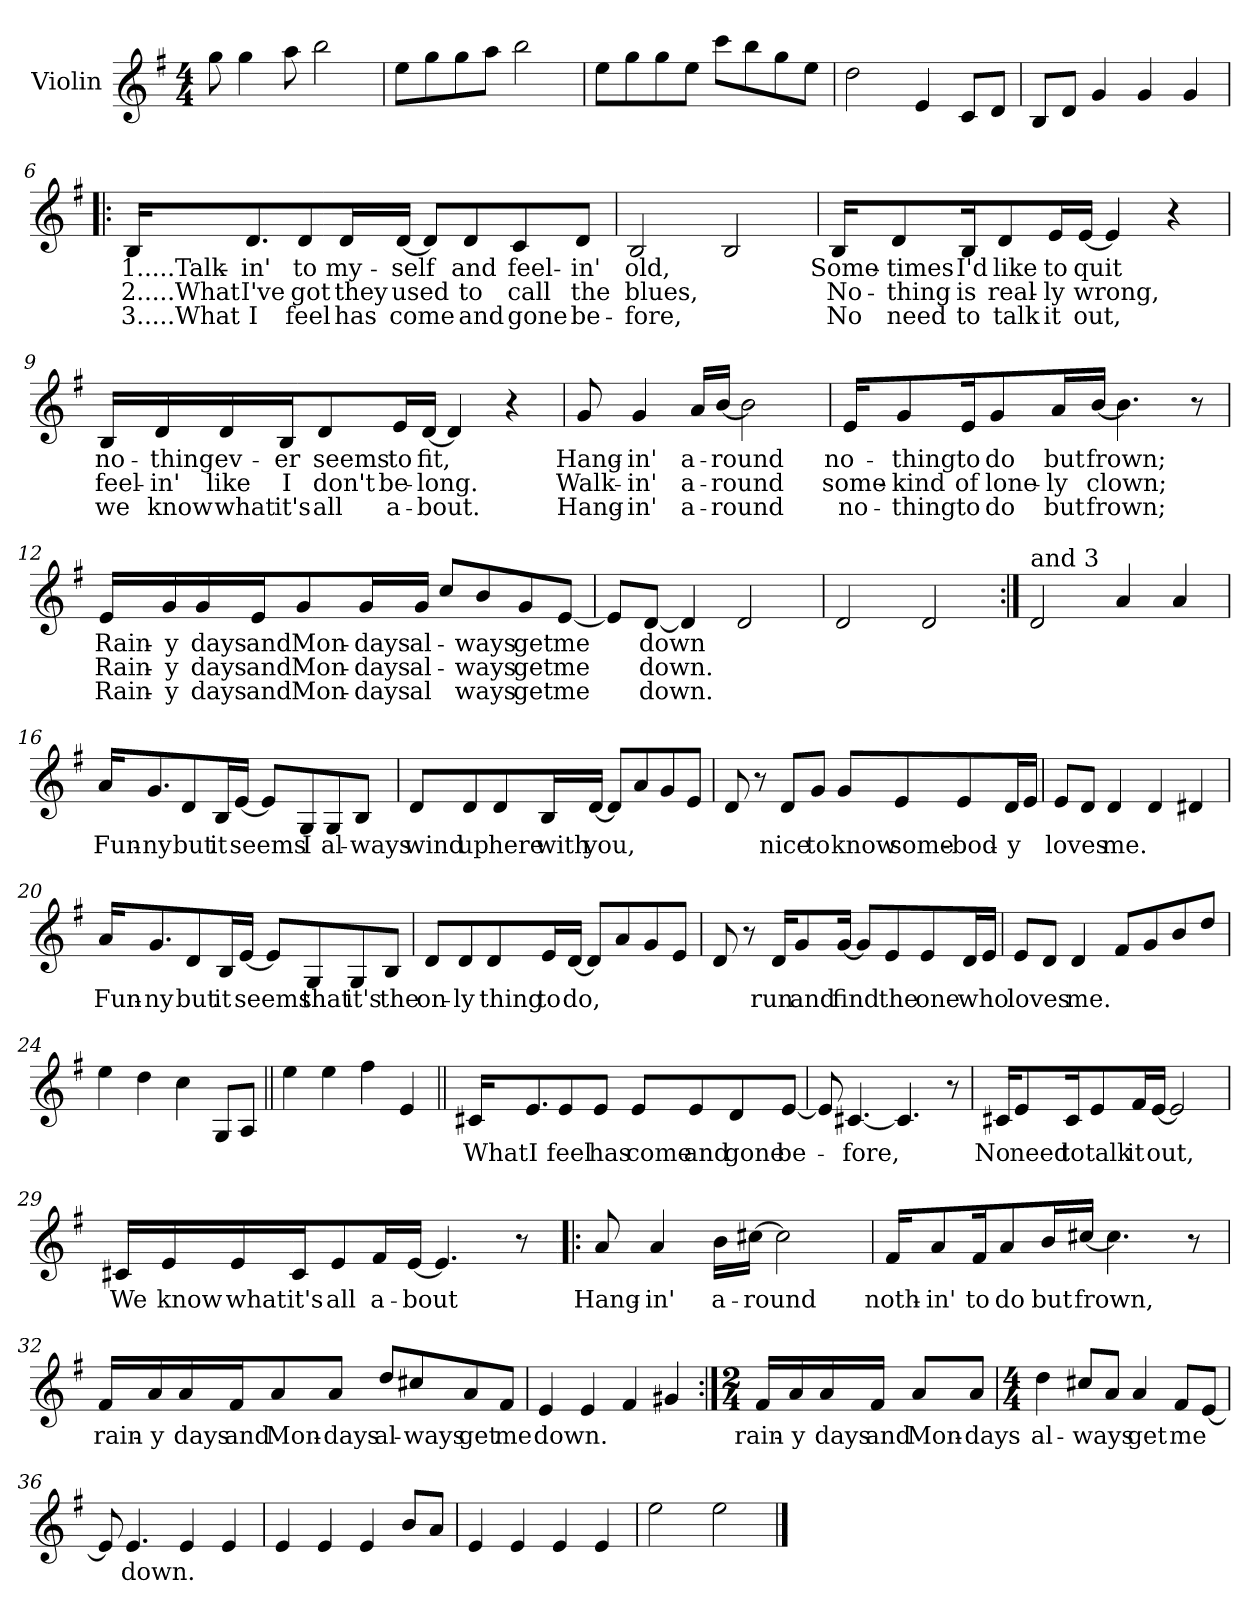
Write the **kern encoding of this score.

**kern	**text	**text	**text
*part1	*part1	*part1	*part1
*staff1	*staff1	*staff1	*staff1
*I"Violin	*	*	*
*I'Vln	*	*	*
*clefG2	*	*	*
*k[f#]	*	*	*
*G:	*	*	*
*M4/4	*	*	*
=1	=1	=1	=1
8gg\	.	.	.
4gg\	.	.	.
8aa\	.	.	.
2bb\	.	.	.
=2	=2	=2	=2
8ee\L	.	.	.
8gg\	.	.	.
8gg\	.	.	.
8aa\J	.	.	.
2bb\	.	.	.
=3	=3	=3	=3
8ee\L	.	.	.
8gg\	.	.	.
8gg\	.	.	.
8ee\J	.	.	.
8ccc\L	.	.	.
8bb\	.	.	.
8gg\	.	.	.
8ee\J	.	.	.
=4	=4	=4	=4
2dd\	.	.	.
4e/	.	.	.
8c/L	.	.	.
8d/J	.	.	.
!!LO:LB:g=z
=5	=5	=5	=5
8B/L	.	.	.
8d/J	.	.	.
4g/	.	.	.
4g/	.	.	.
4g/	.	.	.
=6!|:	=6!|:	=6!|:	=6!|:
16B/KL	1.....Talk-	2.....What	3.....What
8.d/	-in'	I've	I
8d/	to	got	feel
16d/L	my-	they	has
[16d/JJ	-self	used	come
8d/L]	.	.	.
8d/	and	to	and
8c/	feel-	call	gone
8d/J	-in'	the	be-
=7	=7	=7	=7
2B/	old,	blues,	-fore,
2B/	.	.	.
=8	=8	=8	=8
16B/KL	Some-	No-	No
8d/	-times	-thing	need
16B/K	I'd	is	to
8d/	like	real-	talk
16e/L	to	-ly	it
[16e/JJ	quit	wrong,	out,
4e/]	.	.	.
4r	.	.	.
!!LO:LB:g=z
=9	=9	=9	=9
16B/LL	no-	feel-	we
16d/	-thing	-in'	know
16d/	ev-	like	what
16B/J	-er	I	it's
8d/	seems	don't	all
16e/L	to	be-	a-
[16d/JJ	fit,	-long.	-bout.
4d/]	.	.	.
4r	.	.	.
=10	=10	=10	=10
8g/	Hang-	Walk-	Hang-
4g/	-in'	-in'	-in'
16a/LL	a-	a-	a-
[16b/JJ	-round	-round	-round
2b\]	.	.	.
=11	=11	=11	=11
16e/KL	no-	some-	no-
8g/	-thing	-kind	-thing
16e/K	to	of	to
8g/	do	lone-	do
16a/L	but	-ly	but
[16b/JJ	frown;	clown;	frown;
4.b\]	.	.	.
8r	.	.	.
!!LO:LB:g=z
=12	=12	=12	=12
16e/LL	Rain-	Rain-	Rain-
16g/	-y	-y	-y
16g/	days	days	days
16e/J	and	and	and
8g/	Mon-	Mon-	Mon-
16g/L	-days	-days	-days
16g/JJ	al-	al-	al
8cc/L	.	.	.
8b/	-ways	-ways	ways
8g/	get	get	get
[8e/J	me	me	me
=13	=13	=13	=13
8e/L]	.	.	.
[8d/J	down	down.	down.
4d/]	.	.	.
2d/	.	.	.
=14	=14	=14	=14
2d/	.	.	.
2d/	.	.	.
=15:|!	=15:|!	=15:|!	=15:|!
!LO:TX:a:t=and 3	!	!	!
2d/	.	.	.
4a/	.	.	.
4a/	.	.	.
!!LO:LB:g=z
=16	=16	=16	=16
16a/KL	Fun-	.	.
8.g/	-ny	.	.
8d/	but	.	.
16B/L	it	.	.
[16e/JJ	seems	.	.
8e/L]	.	.	.
8G/	I	.	.
8G/	al-	.	.
8B/J	-ways	.	.
=17	=17	=17	=17
8d/L	wind	.	.
8d/	up	.	.
8d/	here	.	.
16B/L	with	.	.
[16d/JJ	you,	.	.
8d/L]	.	.	.
8a/	.	.	.
8g/	.	.	.
8e/J	.	.	.
=18	=18	=18	=18
8d/	.	.	.
8r	.	.	.
8d/L	nice	.	.
8g/J	to	.	.
8g/L	know	.	.
8e/	some-	.	.
8e/	-bod-	.	.
16d/L	-y	.	.
16e/JJ	.	.	.
!!LO:LB:g=z
=19	=19	=19	=19
8e/L	loves	.	.
8d/J	.	.	.
4d/	me.	.	.
4d/	.	.	.
4d#X/	.	.	.
=20	=20	=20	=20
16a/KL	Fun-	.	.
8.g/	-ny	.	.
8d/	but	.	.
16B/L	it	.	.
[16e/JJ	seems	.	.
8e/L]	.	.	.
8G/	that	.	.
8G/	it's	.	.
8B/J	the	.	.
=21	=21	=21	=21
8d/L	on-	.	.
8d/	-ly	.	.
8d/	thing	.	.
16e/L	to	.	.
[16d/JJ	do,	.	.
8d/L]	.	.	.
8a/	.	.	.
8g/	.	.	.
8e/J	.	.	.
!!LO:LB:g=z
=22	=22	=22	=22
8d/	.	.	.
8r	.	.	.
16d/KL	run	.	.
8g/	and	.	.
[16g/Jk	find	.	.
8g/L]	.	.	.
8e/	the	.	.
8e/	one	.	.
16d/L	who	.	.
16e/JJ	.	.	.
=23	=23	=23	=23
8e/L	loves	.	.
8d/J	.	.	.
4d/	me.	.	.
8f#/L	.	.	.
8g/	.	.	.
8b/	.	.	.
8dd/J	.	.	.
=24	=24	=24	=24
4ee\	.	.	.
4dd\	.	.	.
4cc\	.	.	.
8G/L	.	.	.
8A/J	.	.	.
=25||	=25||	=25||	=25||
4ee\	.	.	.
4ee\	.	.	.
4ff#\	.	.	.
4e/	.	.	.
!!LO:PB:g=z
=26||	=26||	=26||	=26||
16c#X/KL	What	.	.
8.e/	I	.	.
8e/	feel	.	.
8e/J	has	.	.
8e/L	come	.	.
8e/	and	.	.
8d/	gone	.	.
[8e/J	be-	.	.
=27	=27	=27	=27
8e/]	.	.	.
[4.c#X/	-fore,	.	.
4.c#/]	.	.	.
8r	.	.	.
=28	=28	=28	=28
16c#X/KL	No	.	.
8e/	need	.	.
16c#/K	to	.	.
8e/	talk	.	.
16f#/L	it	.	.
[16e/JJ	out,	.	.
2e/]	.	.	.
!!LO:LB:g=z
=29	=29	=29	=29
16c#X/LL	We	.	.
16e/	know	.	.
16e/	what	.	.
16c#/J	it's	.	.
8e/	all	.	.
16f#/L	a-	.	.
[16e/JJ	-bout	.	.
4.e/]	.	.	.
8r	.	.	.
=30!|:	=30!|:	=30!|:	=30!|:
8a/	Hang-	.	.
4a/	-in'	.	.
16b\LL	a-	.	.
[16cc#X\JJ	-round	.	.
2cc#\]	.	.	.
=31	=31	=31	=31
16f#/KL	noth-	.	.
8a/	-in'	.	.
16f#/K	to	.	.
8a/	do	.	.
16b/L	but	.	.
[16cc#X/JJ	frown,	.	.
4.cc#\]	.	.	.
8r	.	.	.
!!LO:LB:g=z
=32	=32	=32	=32
16f#/LL	rain-	.	.
16a/	-y	.	.
16a/	days	.	.
16f#/J	and	.	.
8a/	Mon-	.	.
8a/J	-days	.	.
8dd/L	al-	.	.
8cc#X/	-ways	.	.
8a/	get	.	.
8f#/J	me	.	.
=33	=33	=33	=33
4e/	down.	.	.
4e/	.	.	.
4f#/	.	.	.
4g#X/	.	.	.
=34:|!	=34:|!	=34:|!	=34:|!
*M2/4	*	*	*
16f#/LL	rain-	.	.
16a/	-y	.	.
16a/	days	.	.
16f#/JJ	and	.	.
8a/L	Mon-	.	.
8a/J	-days	.	.
!!LO:LB:g=z
=35	=35	=35	=35
*M4/4	*	*	*
4dd\	al-	.	.
8cc#X/L	-ways	.	.
8a/J	.	.	.
4a/	get	.	.
8f#/L	me	.	.
[8e/J	.	.	.
=36	=36	=36	=36
8e/]	.	.	.
4.e/	down.	.	.
4e/	.	.	.
4e/	.	.	.
=37	=37	=37	=37
4e/	.	.	.
4e/	.	.	.
4e/	.	.	.
8b/L	.	.	.
8a/J	.	.	.
=38	=38	=38	=38
4e/	.	.	.
4e/	.	.	.
4e/	.	.	.
4e/	.	.	.
=39	=39	=39	=39
2ee\	.	.	.
2ee\	.	.	.
==	==	==	==
*-	*-	*-	*-
